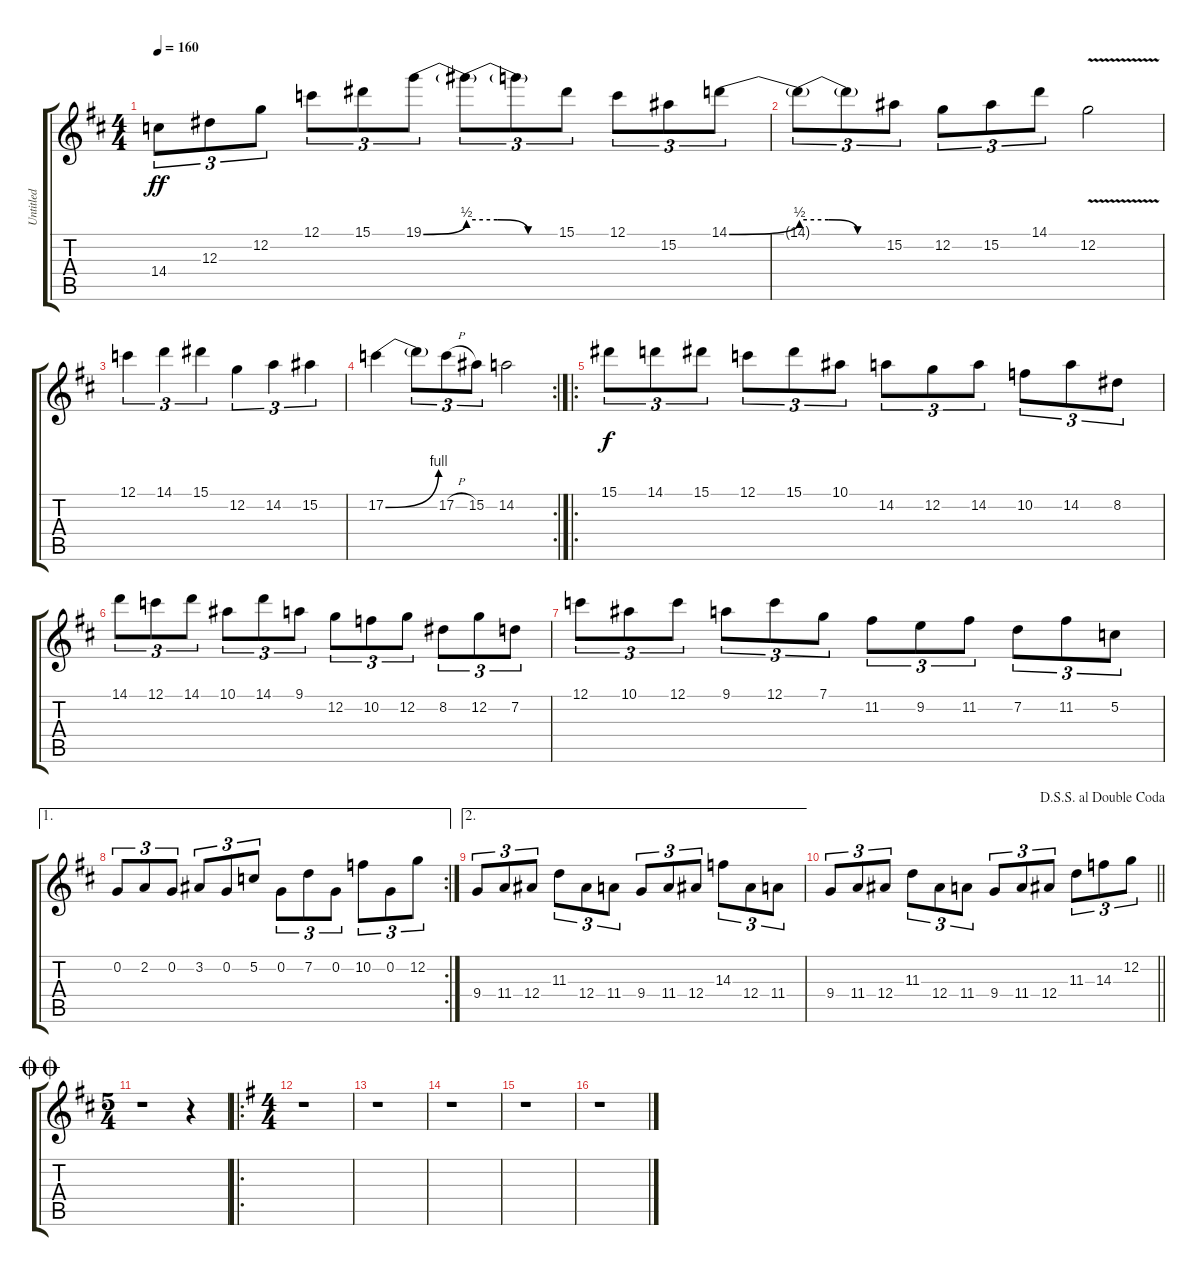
\track ("Untitled" "Untitled") {instrument distortionguitar}
\staff {score tabs}
\tuning (C4 G3 Eb3 Bb2 F2 C2) {hide}
\ts (4 4)
\tempo 160
\clef g2
\ks d
14.4.8{tu (3 2) dy ff} 12.3.8{tu (3 2)} 12.2.8{tu (3 2)} 12.1.8{tu (3 2)} 15.1.8{tu (3 2)} 19.1{be (bend 0 0 60 2)}.8{tu (3 2)} 19.1{be (custom 0 2 20 2 40 0 60 0) t}.8{tu (3 2)} 19.1{t}.8{tu (3 2)} 15.1.8{tu (3 2)} 12.1.8{tu (3 2)} 15.2.8{tu (3 2)} 14.1{be (bend 0 0 60 2)}.8{tu (3 2)} |
14.1{be (custom 0 2 20 2 40 0 60 0) t}.8{tu (3 2)} 14.1{t}.8{tu (3 2)} 15.2.8{tu (3 2)} 12.2.8{tu (3 2)} 15.2.8{tu (3 2)} 14.1.8{tu (3 2)} 12.2{v}.2 |
12.1.4{tu (3 2)} 14.1.4{tu (3 2)} 15.1.4{tu (3 2)} 12.2.4{tu (3 2)} 14.2.4{tu (3 2)} 15.2.4{tu (3 2)} |
\rc 2
17.2{be (bend 0 0 60 4)}.4 17.2{t}.8{tu (3 2)} 17.2{h}.8{tu (3 2)} 15.2.8{tu (3 2)} 14.2.2 |
\ro
15.1.8{tu (3 2) dy f} 14.1.8{tu (3 2)} 15.1.8{tu (3 2)} 12.1.8{tu (3 2)} 15.1.8{tu (3 2)} 10.1.8{tu (3 2)} 14.2.8{tu (3 2)} 12.2.8{tu (3 2)} 14.2.8{tu (3 2)} 10.2.8{tu (3 2)} 14.2.8{tu (3 2)} 8.2.8{tu (3 2)} |
14.1.8{tu (3 2)} 12.1.8{tu (3 2)} 14.1.8{tu (3 2)} 10.1.8{tu (3 2)} 14.1.8{tu (3 2)} 9.1.8{tu (3 2)} 12.2.8{tu (3 2)} 10.2.8{tu (3 2)} 12.2.8{tu (3 2)} 8.2.8{tu (3 2)} 12.2.8{tu (3 2)} 7.2.8{tu (3 2)} |
12.1.8{tu (3 2)} 10.1.8{tu (3 2)} 12.1.8{tu (3 2)} 9.1.8{tu (3 2)} 12.1.8{tu (3 2)} 7.1.8{tu (3 2)} 11.2.8{tu (3 2)} 9.2.8{tu (3 2)} 11.2.8{tu (3 2)} 7.2.8{tu (3 2)} 11.2.8{tu (3 2)} 5.2.8{tu (3 2)} |
\ae 1
\rc 2
0.2.8{tu (3 2)} 2.2.8{tu (3 2)} 0.2.8{tu (3 2)} 3.2.8{tu (3 2)} 0.2.8{tu (3 2)} 5.2.8{tu (3 2)} 0.2.8{tu (3 2)} 7.2.8{tu (3 2)} 0.2.8{tu (3 2)} 10.2.8{tu (3 2)} 0.2.8{tu (3 2)} 12.2.8{tu (3 2)} |
\ae 2
9.4.8{tu (3 2)} 11.4.8{tu (3 2)} 12.4.8{tu (3 2)} 11.3.8{tu (3 2)} 12.4.8{tu (3 2)} 11.4.8{tu (3 2)} 9.4.8{tu (3 2)} 11.4.8{tu (3 2)} 12.4.8{tu (3 2)} 14.3.8{tu (3 2)} 12.4.8{tu (3 2)} 11.4.8{tu (3 2)} |
\jump dalsegnosegnoaldoublecoda
\barLineRight lightlight
9.4.8{tu (3 2)} 11.4.8{tu (3 2)} 12.4.8{tu (3 2)} 11.3.8{tu (3 2)} 12.4.8{tu (3 2)} 11.4.8{tu (3 2)} 9.4.8{tu (3 2)} 11.4.8{tu (3 2)} 12.4.8{tu (3 2)} 11.3.8{tu (3 2)} 14.3.8{tu (3 2)} 12.2.8{tu (3 2)} |
\ts (5 4)
\jump doublecoda
r.1 r.4 |
\ro
\ts (4 4)
\ks g
r.1 |
r.1 |
r.1 |
r.1 |
r.1
